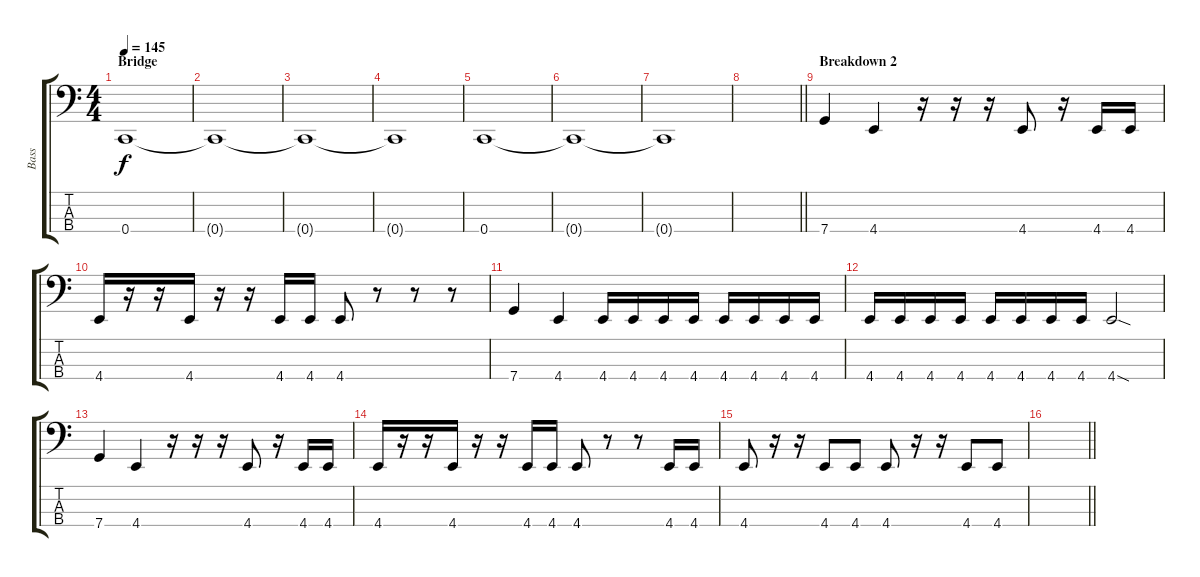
\track ("Bass" "Bass") {instrument electricbasspick}
\staff {score tabs}
\tuning (F2 C2 G1 C1) {hide}
\ts (4 4)
\section ("" "Bridge")
\tempo 145
\clef f4
\ks c
0.4.1{dy f} |
0.4{t}.1 |
0.4{t}.1 |
0.4{t}.1 |
0.4.1 |
0.4{t}.1 |
0.4{t}.1 |
\barLineRight lightlight
|
\section ("" "Breakdown 2")
7.4.4 4.4.4 r.16 r.16 r.16 4.4.8 r.16 4.4.16 4.4.16 |
4.4.16 r.16 r.16 4.4.16 r.16 r.16 4.4.16 4.4.16 4.4.8 r.8 r.8 r.8 |
7.4.4 4.4.4 4.4.16 4.4.16 4.4.16 4.4.16 4.4.16 4.4.16 4.4.16 4.4.16 |
4.4.16 4.4.16 4.4.16 4.4.16 4.4.16 4.4.16 4.4.16 4.4.16 4.4{sod}.2 |
7.4.4 4.4.4 r.16 r.16 r.16 4.4.8 r.16 4.4.16 4.4.16 |
4.4.16 r.16 r.16 4.4.16 r.16 r.16 4.4.16 4.4.16 4.4.8 r.8 r.8 4.4.16 4.4.16 |
4.4.8 r.16 r.16 4.4.8 4.4.8 4.4.8 r.16 r.16 4.4.8 4.4.8 |
\barLineRight lightlight
